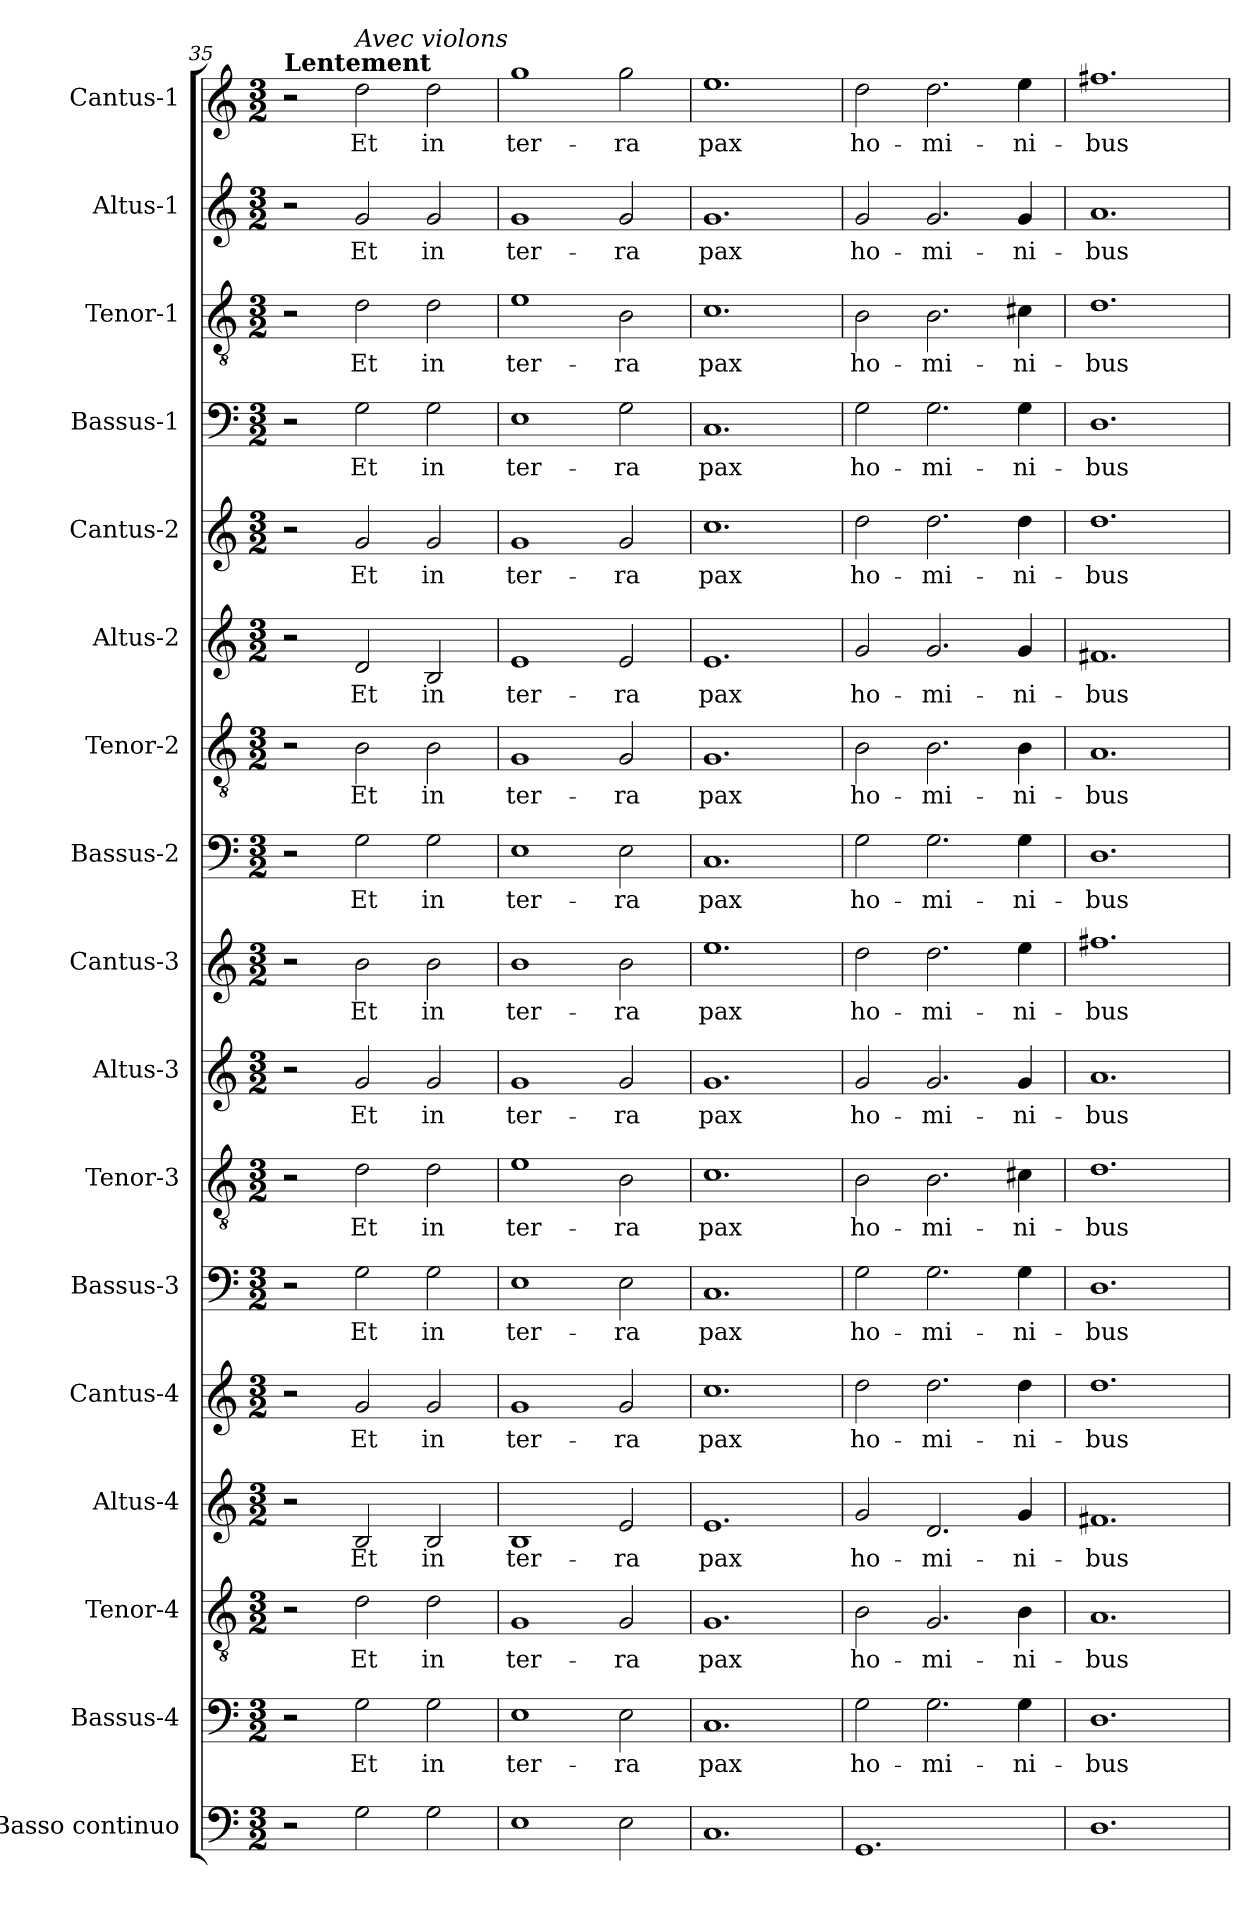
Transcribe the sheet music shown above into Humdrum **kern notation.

**kern	**kern	**text	**kern	**text	**kern	**text	**kern	**text	**kern	**text	**kern	**text	**kern	**text	**kern	**text	**kern	**text	**kern	**text	**kern	**text	**kern	**text	**kern	**text	**kern	**text	**kern	**text	**kern	**text
*part17	*part16	*part16	*part15	*part15	*part14	*part14	*part13	*part13	*part12	*part12	*part11	*part11	*part10	*part10	*part9	*part9	*part8	*part8	*part7	*part7	*part6	*part6	*part5	*part5	*part4	*part4	*part3	*part3	*part2	*part2	*part1	*part1
*staff17	*staff16	*staff16	*staff15	*staff15	*staff14	*staff14	*staff13	*staff13	*staff12	*staff12	*staff11	*staff11	*staff10	*staff10	*staff9	*staff9	*staff8	*staff8	*staff7	*staff7	*staff6	*staff6	*staff5	*staff5	*staff4	*staff4	*staff3	*staff3	*staff2	*staff2	*staff1	*staff1
*I"Basso continuo	*I"Bassus-4	*	*I"Tenor-4	*	*I"Altus-4	*	*I"Cantus-4	*	*I"Bassus-3	*	*I"Tenor-3	*	*I"Altus-3	*	*I"Cantus-3	*	*I"Bassus-2	*	*I"Tenor-2	*	*I"Altus-2	*	*I"Cantus-2	*	*I"Bassus-1	*	*I"Tenor-1	*	*I"Altus-1	*	*I"Cantus-1	*
*I'BC2	*I'B4	*	*I'T4	*	*I'A4	*	*I'C4	*	*I'B3	*	*I'T3	*	*I'A3	*	*I'C3	*	*I'B2	*	*I'T2	*	*I'A-2	*	*I'C2	*	*I'B1	*	*I'T1	*	*I'A1	*	*I'C1	*
!!LO:PB:g=z
*clefF4	*clefF4	*	*clefGv2	*	*clefG2	*	*clefG2	*	*clefF4	*	*clefGv2	*	*clefG2	*	*clefG2	*	*clefF4	*	*clefGv2	*	*clefG2	*	*clefG2	*	*clefF4	*	*clefGv2	*	*clefG2	*	*clefG2	*
*k[]	*k[]	*	*k[]	*	*k[]	*	*k[]	*	*k[]	*	*k[]	*	*k[]	*	*k[]	*	*k[]	*	*k[]	*	*k[]	*	*k[]	*	*k[]	*	*k[]	*	*k[]	*	*k[]	*
*C:	*C:	*	*C:	*	*C:	*	*C:	*	*C:	*	*C:	*	*C:	*	*C:	*	*C:	*	*C:	*	*C:	*	*C:	*	*C:	*	*C:	*	*C:	*	*C:	*
*M3/2	*M3/2	*	*M3/2	*	*M3/2	*	*M3/2	*	*M3/2	*	*M3/2	*	*M3/2	*	*M3/2	*	*M3/2	*	*M3/2	*	*M3/2	*	*M3/2	*	*M3/2	*	*M3/2	*	*M3/2	*	*M3/2	*
=35	=35	=35	=35	=35	=35	=35	=35	=35	=35	=35	=35	=35	=35	=35	=35	=35	=35	=35	=35	=35	=35	=35	=35	=35	=35	=35	=35	=35	=35	=35	=35	=35
!	!	!	!	!	!	!	!	!	!	!	!	!	!	!	!	!	!	!	!	!	!	!	!	!	!	!	!	!	!	!	!LO:TX:a:B:t=Lentement	!
2r	2r	.	2r	.	2r	.	2r	.	2r	.	2r	.	2r	.	2r	.	2r	.	2r	.	2r	.	2r	.	2r	.	2r	.	2r	.	2r	.
!	!	!	!	!	!	!	!	!	!	!	!	!	!	!	!	!	!	!	!	!	!	!	!	!	!	!	!	!	!	!	!LO:TX:a:i:t=Avec violons	!
!	!	!LO:LY:b	!	!LO:LY:b	!	!LO:LY:b	!	!LO:LY:b	!	!LO:LY:b	!	!LO:LY:b	!	!LO:LY:b	!	!LO:LY:b	!	!LO:LY:b	!	!LO:LY:b	!	!LO:LY:b	!	!LO:LY:b	!	!LO:LY:b	!	!LO:LY:b	!	!LO:LY:b	!	!LO:LY:b
2G\	2G\	Et	2d\	Et	2B/	Et	2g/	Et	2G\	Et	2d\	Et	2g/	Et	2b\	Et	2G\	Et	2B\	Et	2d/	Et	2g/	Et	2G\	Et	2d\	Et	2g/	Et	2dd\	Et
!	!	!LO:LY:b	!	!LO:LY:b	!	!LO:LY:b	!	!LO:LY:b	!	!LO:LY:b	!	!LO:LY:b	!	!LO:LY:b	!	!LO:LY:b	!	!LO:LY:b	!	!LO:LY:b	!	!LO:LY:b	!	!LO:LY:b	!	!LO:LY:b	!	!LO:LY:b	!	!LO:LY:b	!	!LO:LY:b
2G\	2G\	in	2d\	in	2B/	in	2g/	in	2G\	in	2d\	in	2g/	in	2b\	in	2G\	in	2B\	in	2B/	in	2g/	in	2G\	in	2d\	in	2g/	in	2dd\	in
=36	=36	=36	=36	=36	=36	=36	=36	=36	=36	=36	=36	=36	=36	=36	=36	=36	=36	=36	=36	=36	=36	=36	=36	=36	=36	=36	=36	=36	=36	=36	=36	=36
!	!	!LO:LY:b	!	!LO:LY:b	!	!LO:LY:b	!	!LO:LY:b	!	!LO:LY:b	!	!LO:LY:b	!	!LO:LY:b	!	!LO:LY:b	!	!LO:LY:b	!	!LO:LY:b	!	!LO:LY:b	!	!LO:LY:b	!	!LO:LY:b	!	!LO:LY:b	!	!LO:LY:b	!	!LO:LY:b
1E	1E	ter-	1G	ter-	1B	ter-	1g	ter-	1E	ter-	1e	ter-	1g	ter-	1b	ter-	1E	ter-	1G	ter-	1e	ter-	1g	ter-	1E	ter-	1e	ter-	1g	ter-	1gg	ter-
!	!	!LO:LY:b	!	!LO:LY:b	!	!LO:LY:b	!	!LO:LY:b	!	!LO:LY:b	!	!LO:LY:b	!	!LO:LY:b	!	!LO:LY:b	!	!LO:LY:b	!	!LO:LY:b	!	!LO:LY:b	!	!LO:LY:b	!	!LO:LY:b	!	!LO:LY:b	!	!LO:LY:b	!	!LO:LY:b
2E\	2E\	-ra	2G/	-ra	2e/	-ra	2g/	-ra	2E\	-ra	2B\	-ra	2g/	-ra	2b\	-ra	2E\	-ra	2G/	-ra	2e/	-ra	2g/	-ra	2G\	-ra	2B\	-ra	2g/	-ra	2gg\	-ra
=37	=37	=37	=37	=37	=37	=37	=37	=37	=37	=37	=37	=37	=37	=37	=37	=37	=37	=37	=37	=37	=37	=37	=37	=37	=37	=37	=37	=37	=37	=37	=37	=37
!	!	!LO:LY:b	!	!LO:LY:b	!	!LO:LY:b	!	!LO:LY:b	!	!LO:LY:b	!	!LO:LY:b	!	!LO:LY:b	!	!LO:LY:b	!	!LO:LY:b	!	!LO:LY:b	!	!LO:LY:b	!	!LO:LY:b	!	!LO:LY:b	!	!LO:LY:b	!	!LO:LY:b	!	!LO:LY:b
1.C	1.C	pax	1.G	pax	1.e	pax	1.cc	pax	1.C	pax	1.c	pax	1.g	pax	1.ee	pax	1.C	pax	1.G	pax	1.e	pax	1.cc	pax	1.C	pax	1.c	pax	1.g	pax	1.ee	pax
=38	=38	=38	=38	=38	=38	=38	=38	=38	=38	=38	=38	=38	=38	=38	=38	=38	=38	=38	=38	=38	=38	=38	=38	=38	=38	=38	=38	=38	=38	=38	=38	=38
!	!	!LO:LY:b	!	!LO:LY:b	!	!LO:LY:b	!	!LO:LY:b	!	!LO:LY:b	!	!LO:LY:b	!	!LO:LY:b	!	!LO:LY:b	!	!LO:LY:b	!	!LO:LY:b	!	!LO:LY:b	!	!LO:LY:b	!	!LO:LY:b	!	!LO:LY:b	!	!LO:LY:b	!	!LO:LY:b
1.GG	2G\	ho-	2B\	ho-	2g/	ho-	2dd\	ho-	2G\	ho-	2B\	ho-	2g/	ho-	2dd\	ho-	2G\	ho-	2B\	ho-	2g/	ho-	2dd\	ho-	2G\	ho-	2B\	ho-	2g/	ho-	2dd\	ho-
!	!	!LO:LY:b	!	!LO:LY:b	!	!LO:LY:b	!	!LO:LY:b	!	!LO:LY:b	!	!LO:LY:b	!	!LO:LY:b	!	!LO:LY:b	!	!LO:LY:b	!	!LO:LY:b	!	!LO:LY:b	!	!LO:LY:b	!	!LO:LY:b	!	!LO:LY:b	!	!LO:LY:b	!	!LO:LY:b
.	2.G\	-mi-	2.G/	-mi-	2.d/	-mi-	2.dd\	-mi-	2.G\	-mi-	2.B\	-mi-	2.g/	-mi-	2.dd\	-mi-	2.G\	-mi-	2.B\	-mi-	2.g/	-mi-	2.dd\	-mi-	2.G\	-mi-	2.B\	-mi-	2.g/	-mi-	2.dd\	-mi-
!	!	!LO:LY:b	!	!LO:LY:b	!	!LO:LY:b	!	!LO:LY:b	!	!LO:LY:b	!	!LO:LY:b	!	!LO:LY:b	!	!LO:LY:b	!	!LO:LY:b	!	!LO:LY:b	!	!LO:LY:b	!	!LO:LY:b	!	!LO:LY:b	!	!LO:LY:b	!	!LO:LY:b	!	!LO:LY:b
.	4G\	-ni-	4B\	-ni-	4g/	-ni-	4dd\	-ni-	4G\	-ni-	4c#X\	-ni-	4g/	-ni-	4ee\	-ni-	4G\	-ni-	4B\	-ni-	4g/	-ni-	4dd\	-ni-	4G\	-ni-	4c#X\	-ni-	4g/	-ni-	4ee\	-ni-
=39	=39	=39	=39	=39	=39	=39	=39	=39	=39	=39	=39	=39	=39	=39	=39	=39	=39	=39	=39	=39	=39	=39	=39	=39	=39	=39	=39	=39	=39	=39	=39	=39
!	!	!LO:LY:b	!	!LO:LY:b	!	!LO:LY:b	!	!LO:LY:b	!	!LO:LY:b	!	!LO:LY:b	!	!LO:LY:b	!	!LO:LY:b	!	!LO:LY:b	!	!LO:LY:b	!	!LO:LY:b	!	!LO:LY:b	!	!LO:LY:b	!	!LO:LY:b	!	!LO:LY:b	!	!LO:LY:b
1.D	1.D	-bus	1.A	-bus	1.f#X	-bus	1.dd	-bus	1.D	-bus	1.d	-bus	1.a	-bus	1.ff#X	-bus	1.D	-bus	1.A	-bus	1.f#X	-bus	1.dd	-bus	1.D	-bus	1.d	-bus	1.a	-bus	1.ff#X	-bus
=	=	=	=	=	=	=	=	=	=	=	=	=	=	=	=	=	=	=	=	=	=	=	=	=	=	=	=	=	=	=	=	=
*-	*-	*-	*-	*-	*-	*-	*-	*-	*-	*-	*-	*-	*-	*-	*-	*-	*-	*-	*-	*-	*-	*-	*-	*-	*-	*-	*-	*-	*-	*-	*-	*-
